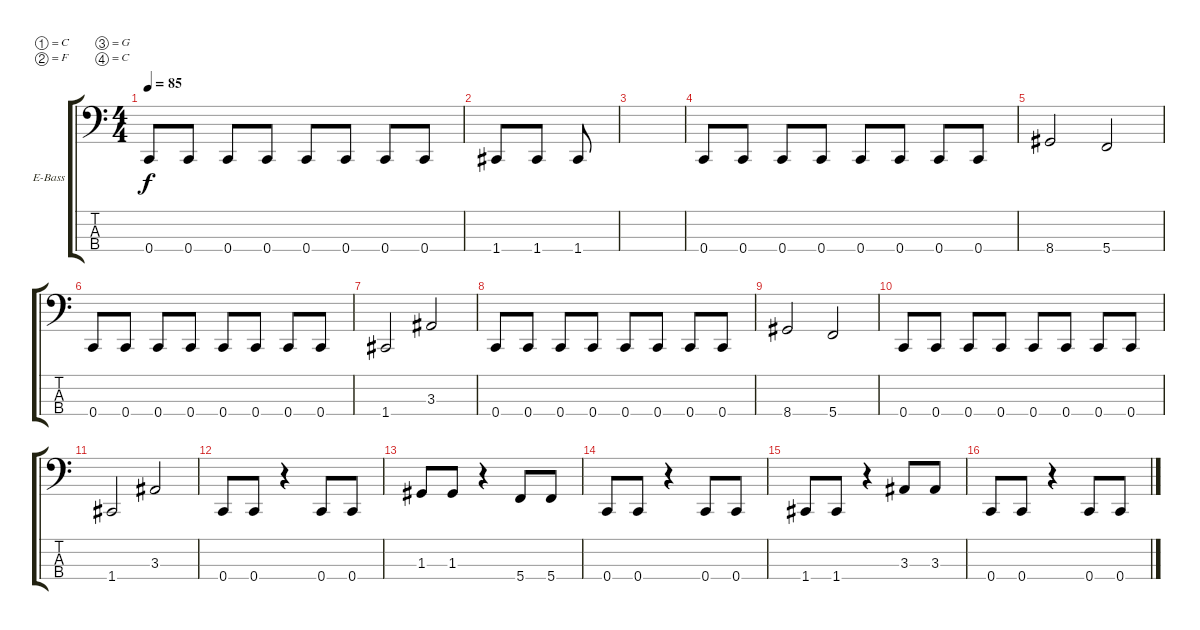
\defaultSystemsLayout 4
\bracketExtendMode groupsimilarinstruments
\firstSystemTrackNameOrientation horizontal
\otherSystemsTrackNameOrientation horizontal
\track ("Electric Bass" "E-Bass") {instrument electricbassfinger}
\staff {score tabs}
\tuning (C2 F2 G1 C1)
\ts (4 4)
\tempo 85
\clef f4
\scale
0.333333
\ks c
0.4.8{dy f} 0.4.8 0.4.8 0.4.8 0.4.8 0.4.8 0.4.8 0.4.8 |
\scale
0.333333 1.4.8 1.4.8 1.4.8 |
\scale
0.333333 |
\scale
0.333333 0.4.8 0.4.8 0.4.8 0.4.8 0.4.8 0.4.8 0.4.8 0.4.8 |
\scale
0.333333 8.4.2 5.4.2 |
\scale
0.333333 0.4.8 0.4.8 0.4.8 0.4.8 0.4.8 0.4.8 0.4.8 0.4.8 |
\scale
0.333333 1.4.2 3.3.2 |
\scale
0.333333 0.4.8 0.4.8 0.4.8 0.4.8 0.4.8 0.4.8 0.4.8 0.4.8 |
\scale
0.333333 8.4.2 5.4.2 |
\scale
0.333333 0.4.8 0.4.8 0.4.8 0.4.8 0.4.8 0.4.8 0.4.8 0.4.8 |
\scale
0.333333 1.4.2 3.3.2 |
\scale
0.333333 0.4.8 0.4.8 r.4 0.4.8 0.4.8 |
\scale
0.333333 1.3.8 1.3.8 r.4 5.4.8 5.4.8 |
\scale
0.333333 0.4.8 0.4.8 r.4 0.4.8 0.4.8 |
\scale
0.333333 1.4.8 1.4.8 r.4 3.3.8 3.3.8 |
\scale
0.333333 0.4.8 0.4.8 r.4 0.4.8 0.4.8
